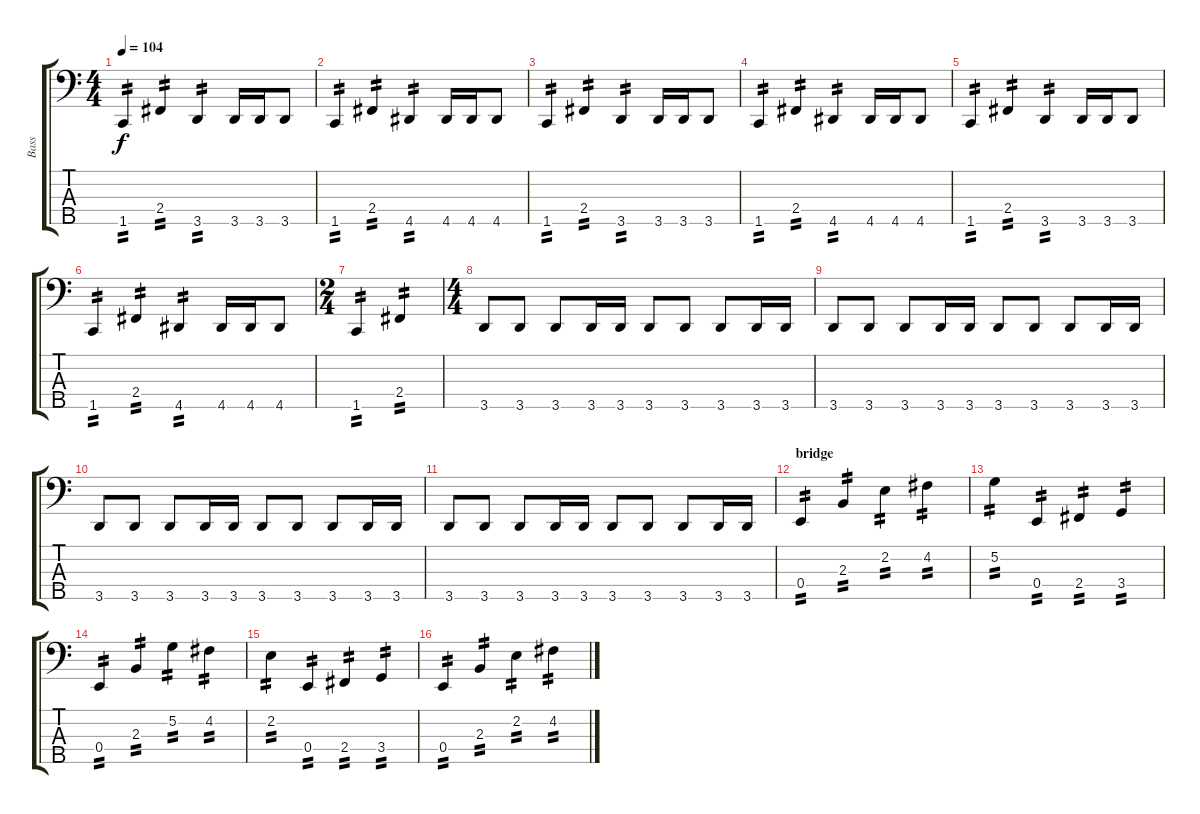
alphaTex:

\track ("Bass" "Bass") {instrument electricbasspick}
\staff {score tabs}
\tuning (G2 D2 A1 E1 B0) {hide}
\ts (4 4)
\tempo 104
\clef f4
\ks c
1.5.4{tp 2 dy f} 2.4.4{tp 2} 3.5.4{tp 2} 3.5.16 3.5.16 3.5.8 |
1.5.4{tp 2} 2.4.4{tp 2} 4.5.4{tp 2} 4.5.16 4.5.16 4.5.8 |
1.5.4{tp 2} 2.4.4{tp 2} 3.5.4{tp 2} 3.5.16 3.5.16 3.5.8 |
1.5.4{tp 2} 2.4.4{tp 2} 4.5.4{tp 2} 4.5.16 4.5.16 4.5.8 |
1.5.4{tp 2} 2.4.4{tp 2} 3.5.4{tp 2} 3.5.16 3.5.16 3.5.8 |
1.5.4{tp 2} 2.4.4{tp 2} 4.5.4{tp 2} 4.5.16 4.5.16 4.5.8 |
\ts (2 4)
1.5.4{tp 2} 2.4.4{tp 2} |
\ts (4 4)
3.5.8 3.5.8 3.5.8 3.5.16 3.5.16 3.5.8 3.5.8 3.5.8 3.5.16 3.5.16 |
3.5.8 3.5.8 3.5.8 3.5.16 3.5.16 3.5.8 3.5.8 3.5.8 3.5.16 3.5.16 |
3.5.8 3.5.8 3.5.8 3.5.16 3.5.16 3.5.8 3.5.8 3.5.8 3.5.16 3.5.16 |
3.5.8 3.5.8 3.5.8 3.5.16 3.5.16 3.5.8 3.5.8 3.5.8 3.5.16 3.5.16 |
\section ("" "bridge")
0.4.4{tp 2} 2.3.4{tp 2} 2.2.4{tp 2} 4.2.4{tp 2} |
5.2.4{tp 2} 0.4.4{tp 2} 2.4.4{tp 2} 3.4.4{tp 2} |
0.4.4{tp 2} 2.3.4{tp 2} 5.2.4{tp 2} 4.2.4{tp 2} |
2.2.4{tp 2} 0.4.4{tp 2} 2.4.4{tp 2} 3.4.4{tp 2} |
0.4.4{tp 2} 2.3.4{tp 2} 2.2.4{tp 2} 4.2.4{tp 2}
